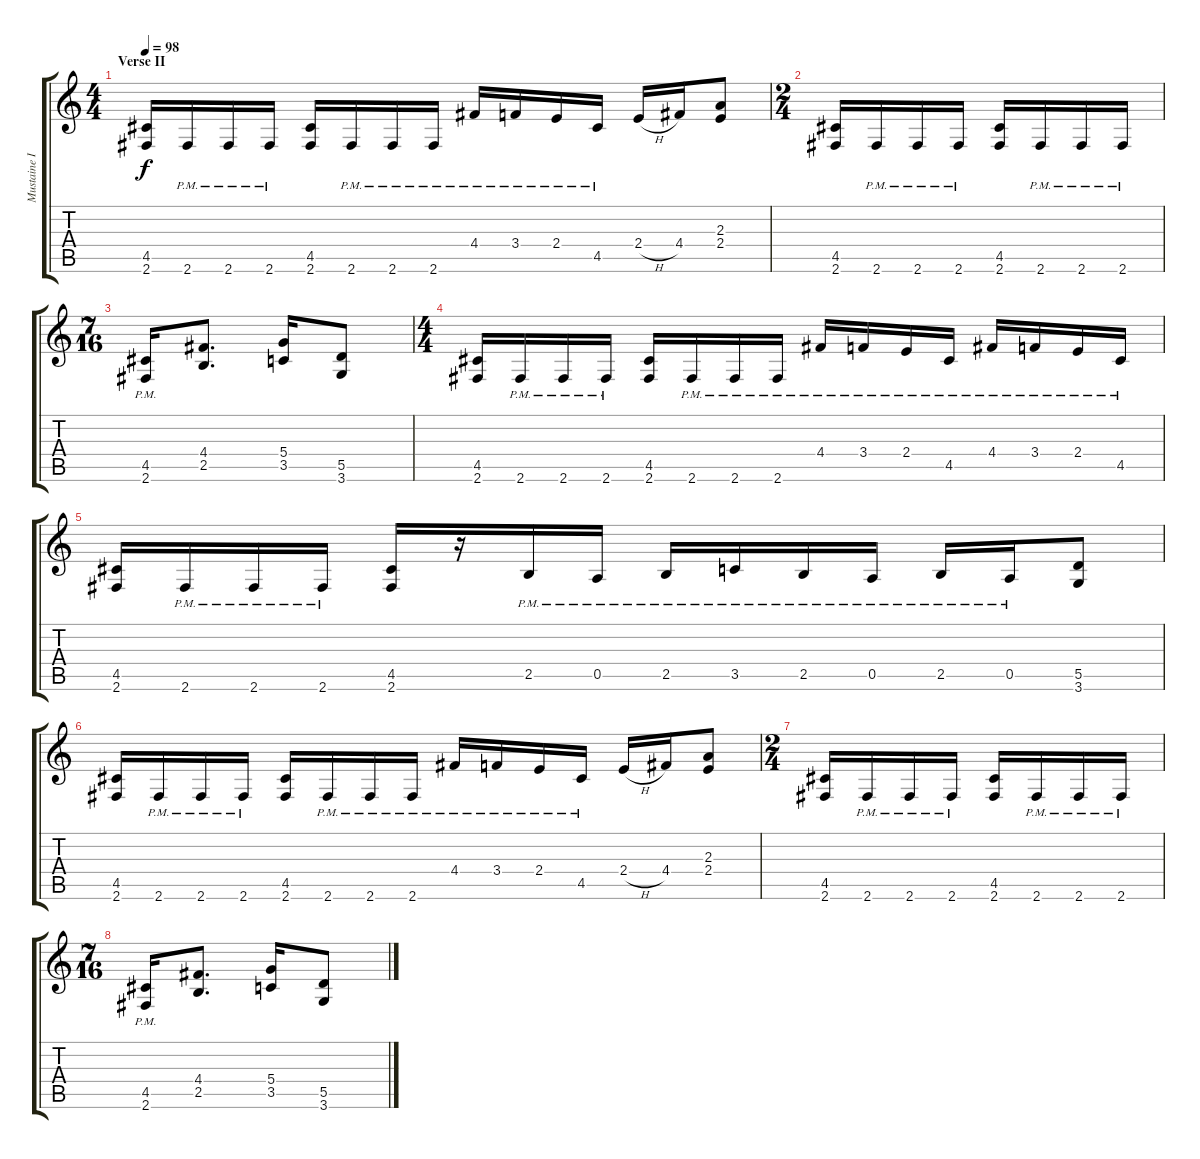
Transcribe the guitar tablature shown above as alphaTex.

\track ("Mustaine I" "Mustaine I") {instrument overdrivenguitar}
\staff {score tabs}
\tuning (E4 B3 G3 D3 A2 E2) {hide}
\ts (4 4)
\section ("" "Verse II")
\tempo 96
\tempo 98
\clef g2
\ks c
(4.5 2.6).16{dy f} 2.6{pm}.16 2.6{pm}.16 2.6{pm}.16 (4.5 2.6).16 2.6{pm}.16 2.6{pm}.16 2.6{pm}.16 4.4{pm}.16 3.4{pm}.16 2.4{pm}.16 4.5{pm}.16 2.4{h}.16 4.4.16 (2.3 2.4).8 |
\ts (2 4)
(4.5 2.6).16 2.6{pm}.16 2.6{pm}.16 2.6{pm}.16 (4.5 2.6).16 2.6{pm}.16 2.6{pm}.16 2.6{pm}.16 |
\ts (7 16)
(4.5{pm} 2.6{pm}).16 (4.4 2.5).8{d} (5.4 3.5).16 (5.5 3.6).8 |
\ts (4 4)
(4.5 2.6).16 2.6{pm}.16 2.6{pm}.16 2.6{pm}.16 (4.5 2.6).16 2.6{pm}.16 2.6{pm}.16 2.6{pm}.16 4.4{pm}.16 3.4{pm}.16 2.4{pm}.16 4.5{pm}.16 4.4{pm}.16 3.4{pm}.16 2.4{pm}.16 4.5{pm}.16 |
(4.5 2.6).16 2.6{pm}.16 2.6{pm}.16 2.6{pm}.16 (4.5 2.6).16 r.16 2.5{pm}.16 0.5{pm}.16 2.5{pm}.16 3.5{pm}.16 2.5{pm}.16 0.5{pm}.16 2.5{pm}.16 0.5{pm}.16 (5.5 3.6).8 |
(4.5 2.6).16 2.6{pm}.16 2.6{pm}.16 2.6{pm}.16 (4.5 2.6).16 2.6{pm}.16 2.6{pm}.16 2.6{pm}.16 4.4{pm}.16 3.4{pm}.16 2.4{pm}.16 4.5{pm}.16 2.4{h}.16 4.4.16 (2.3 2.4).8 |
\ts (2 4)
(4.5 2.6).16 2.6{pm}.16 2.6{pm}.16 2.6{pm}.16 (4.5 2.6).16 2.6{pm}.16 2.6{pm}.16 2.6{pm}.16 |
\ts (7 16)
(4.5{pm} 2.6{pm}).16 (4.4 2.5).8{d} (5.4 3.5).16 (5.5 3.6).8
